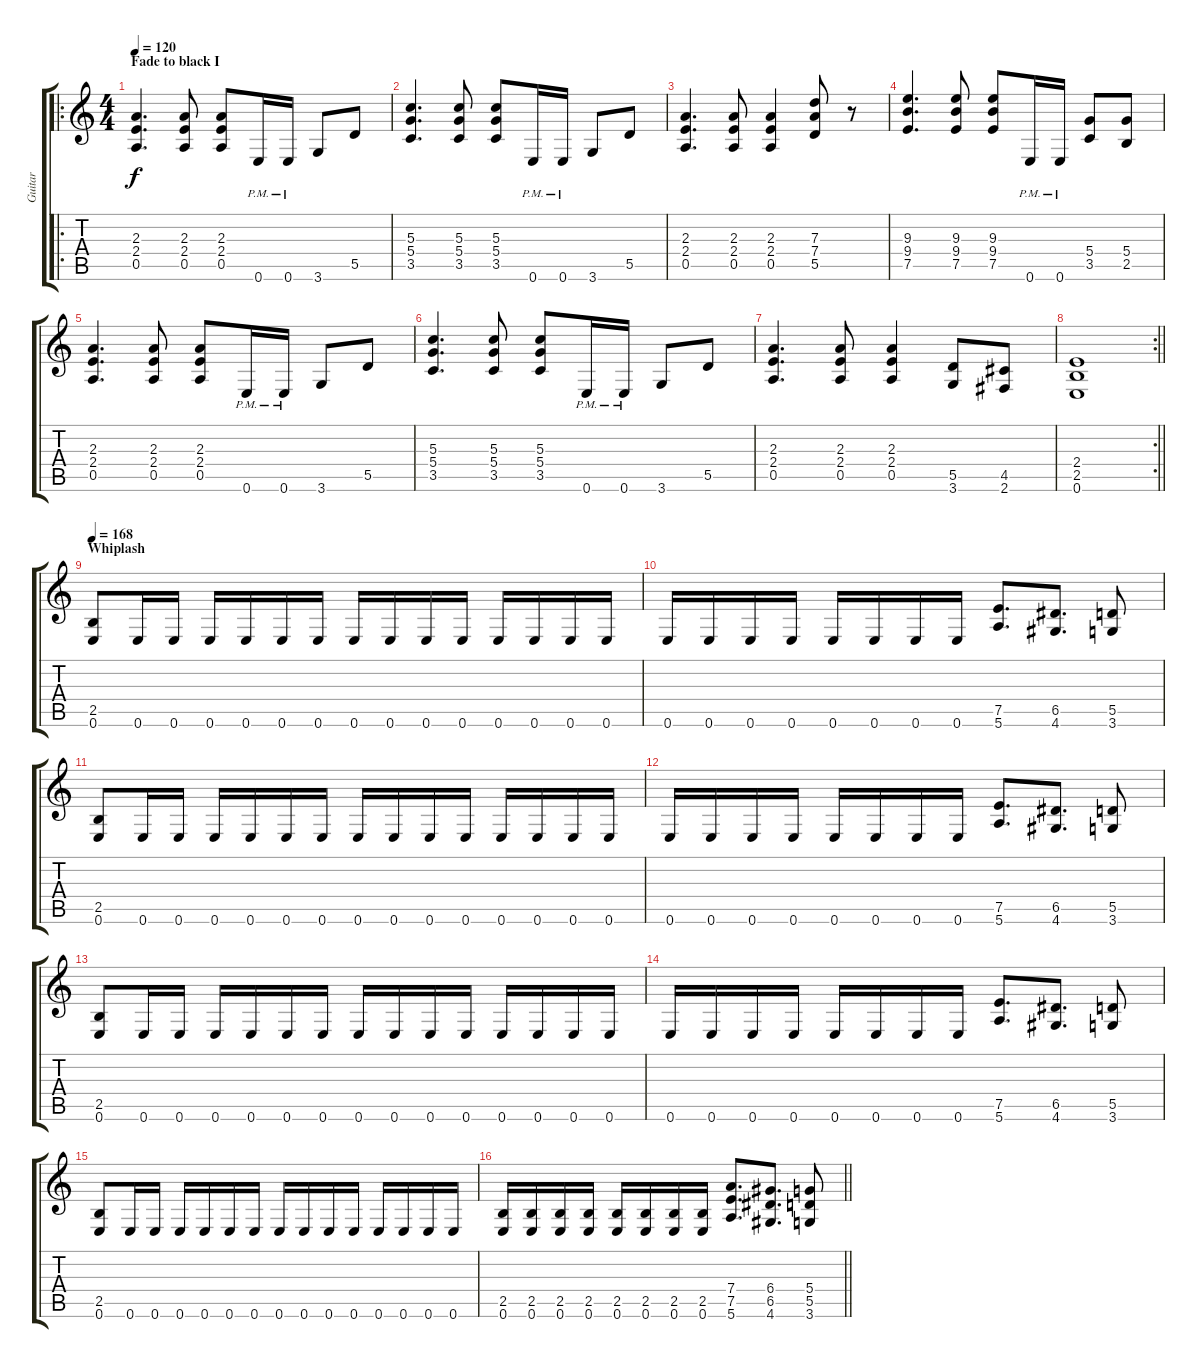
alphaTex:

\track ("Guitar" "Guitar") {instrument distortionguitar}
\staff {score tabs}
\tuning (E4 B3 G3 D3 A2 E2) {hide}
\ro
\ts (4 4)
\section ("" "Fade to black I")
\tempo 120
\clef g2
\ks c
(2.3 2.4 0.5).4{d dy f} (2.3 2.4 0.5).8 (2.3 2.4 0.5).8 0.6{pm}.16 0.6{pm}.16 3.6.8 5.5.8 |
(5.3 5.4 3.5).4{d} (5.3 5.4 3.5).8 (5.3 5.4 3.5).8 0.6{pm}.16 0.6{pm}.16 3.6.8 5.5.8 |
(2.3 2.4 0.5).4{d} (2.3 2.4 0.5).8 (2.3 2.4 0.5).4 (7.3 7.4 5.5).8 r.8 |
(9.3 9.4 7.5).4{d} (9.3 9.4 7.5).8 (9.3 9.4 7.5).8 0.6{pm}.16 0.6{pm}.16 (5.4 3.5).8 (5.4 2.5).8 |
(2.3 2.4 0.5).4{d} (2.3 2.4 0.5).8 (2.3 2.4 0.5).8 0.6{pm}.16 0.6{pm}.16 3.6.8 5.5.8 |
(5.3 5.4 3.5).4{d} (5.3 5.4 3.5).8 (5.3 5.4 3.5).8 0.6{pm}.16 0.6{pm}.16 3.6.8 5.5.8 |
(2.3 2.4 0.5).4{d} (2.3 2.4 0.5).8 (2.3 2.4 0.5).4 (5.5 3.6).8 (4.5 2.6).8 |
\rc 2
\barLineRight lightlight
(2.4 2.5 0.6).1 |
\section ("" "Whiplash")
\tempo 168
(2.5 0.6).8 0.6.16 0.6.16 0.6.16 0.6.16 0.6.16 0.6.16 0.6.16 0.6.16 0.6.16 0.6.16 0.6.16 0.6.16 0.6.16 0.6.16 |
0.6.16 0.6.16 0.6.16 0.6.16 0.6.16 0.6.16 0.6.16 0.6.16 (7.5 5.6).8{d} (6.5 4.6).8{d} (5.5 3.6).8 |
(2.5 0.6).8 0.6.16 0.6.16 0.6.16 0.6.16 0.6.16 0.6.16 0.6.16 0.6.16 0.6.16 0.6.16 0.6.16 0.6.16 0.6.16 0.6.16 |
0.6.16 0.6.16 0.6.16 0.6.16 0.6.16 0.6.16 0.6.16 0.6.16 (7.5 5.6).8{d} (6.5 4.6).8{d} (5.5 3.6).8 |
(2.5 0.6).8 0.6.16 0.6.16 0.6.16 0.6.16 0.6.16 0.6.16 0.6.16 0.6.16 0.6.16 0.6.16 0.6.16 0.6.16 0.6.16 0.6.16 |
0.6.16 0.6.16 0.6.16 0.6.16 0.6.16 0.6.16 0.6.16 0.6.16 (7.5 5.6).8{d} (6.5 4.6).8{d} (5.5 3.6).8 |
(2.5 0.6).8 0.6.16 0.6.16 0.6.16 0.6.16 0.6.16 0.6.16 0.6.16 0.6.16 0.6.16 0.6.16 0.6.16 0.6.16 0.6.16 0.6.16 |
\barLineRight lightlight
(2.5 0.6).16 (2.5 0.6).16 (2.5 0.6).16 (2.5 0.6).16 (2.5 0.6).16 (2.5 0.6).16 (2.5 0.6).16 (2.5 0.6).16 (7.4 7.5 5.6).8{d} (6.4 6.5 4.6).8{d} (5.4 5.5 3.6).8
